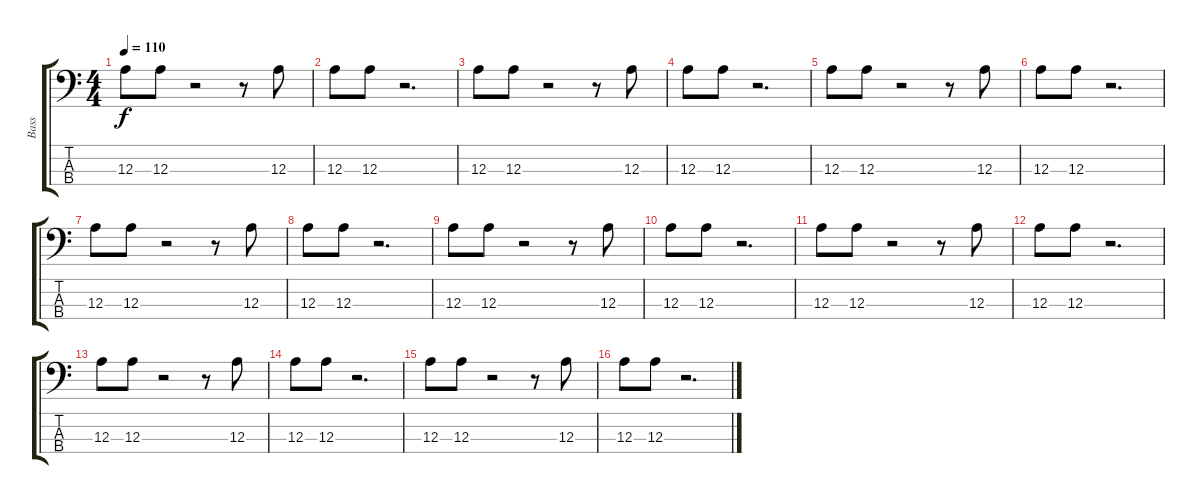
\track ("Bass" "Bass") {instrument acousticbass}
\staff {score tabs}
\tuning (G2 D2 A1 E1) {hide}
\ts (4 4)
\tempo 110
\clef f4
\ks c
12.3.8{dy f} 12.3.8 r.2 r.8 12.3.8 |
12.3.8 12.3.8 r.2{d} |
12.3.8 12.3.8 r.2 r.8 12.3.8 |
12.3.8 12.3.8 r.2{d} |
12.3.8 12.3.8 r.2 r.8 12.3.8 |
12.3.8 12.3.8 r.2{d} |
12.3.8 12.3.8 r.2 r.8 12.3.8 |
12.3.8 12.3.8 r.2{d} |
12.3.8 12.3.8 r.2 r.8 12.3.8 |
12.3.8 12.3.8 r.2{d} |
12.3.8 12.3.8 r.2 r.8 12.3.8 |
12.3.8 12.3.8 r.2{d} |
12.3.8 12.3.8 r.2 r.8 12.3.8 |
12.3.8 12.3.8 r.2{d} |
12.3.8 12.3.8 r.2 r.8 12.3.8 |
12.3.8 12.3.8 r.2{d}
